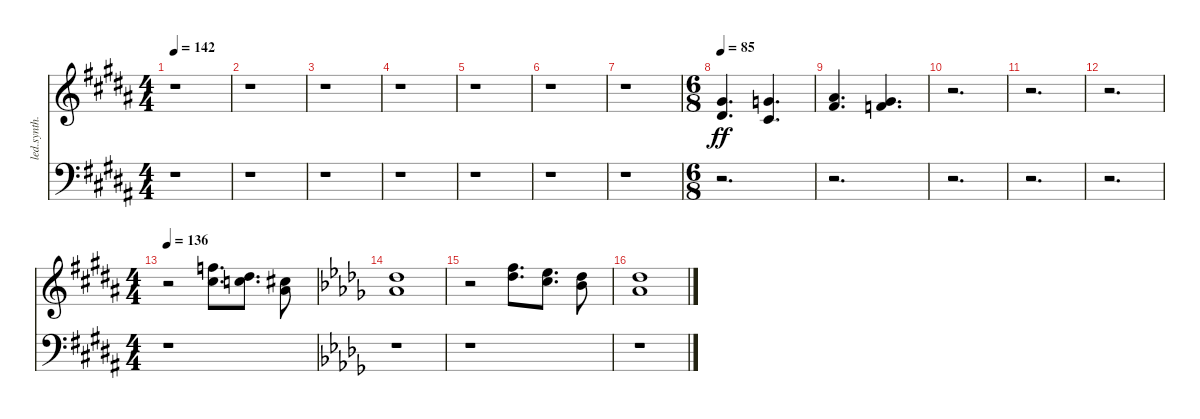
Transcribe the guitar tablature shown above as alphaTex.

\bracketExtendMode nobrackets
\track ("Chorus 2" "led.synth.") {instrument lead2sawtooth}
\staff {score}
\tuning (E4 B3 G3 D3 A2 E2)
\ts (4 4)
\tempo 142
\clef g2
\ks g#minor
r.1{dy ff beam Down} |
r.1{beam Down} |
r.1{beam Down} |
r.1{beam Down} |
r.1{beam Down} |
r.1{beam Down} |
r.1{beam Down} |
\ts (6 8)
\tempo 85
(4.2{acc #} 4.1{acc #}).4{d beam Up} (2.2{acc #} 3.1{acc forcenatural}).4{d beam Up} |
(7.2{acc #} 6.1{acc #}).4{d beam Up} (10.3{acc forcenatural} 9.2{acc #}).4{d beam Up} |
r.2{d beam Down} |
r.2{d beam Down} |
r.2{d beam Down} |
\ts (4 4)
\tempo 136
r.2{beam Down} (18.3{acc #} 18.2{acc forcenatural}).8{d beam Down} (13.2{acc forcenatural} 11.1{acc #}).8{d beam Down} (11.2{acc #} 9.1{acc #}).8{beam Down} |
\ks db
(9.2{acc b} 9.1{acc b}).1{beam Down} |
r.2{beam Down} (18.3{acc b} 18.2{acc forcenatural}).8{d beam Down} (13.2{acc forcenatural} 11.1{acc b}).8{d beam Down} (11.2{acc b} 9.1{acc b}).8{beam Down} |
(9.2{acc b} 9.1{acc b}).1{beam Down}
\staff {score}
\tuning (G2 D2 A1 E1)
\clef f4
\ottava regular
\simile none
\ks g#minor
r.1{dy mf beam Down} |
r.1{beam Down} |
r.1{beam Down} |
r.1{beam Down} |
r.1{beam Down} |
r.1{beam Down} |
r.1{beam Down} |
r.2{d beam Down} |
r.2{d beam Down} |
r.2{d beam Down} |
r.2{d beam Down} |
r.2{d beam Down} |
r.1{beam Down} |
\ks db
r.1{beam Down} |
r.1{beam Down} |
r.1{beam Down}
